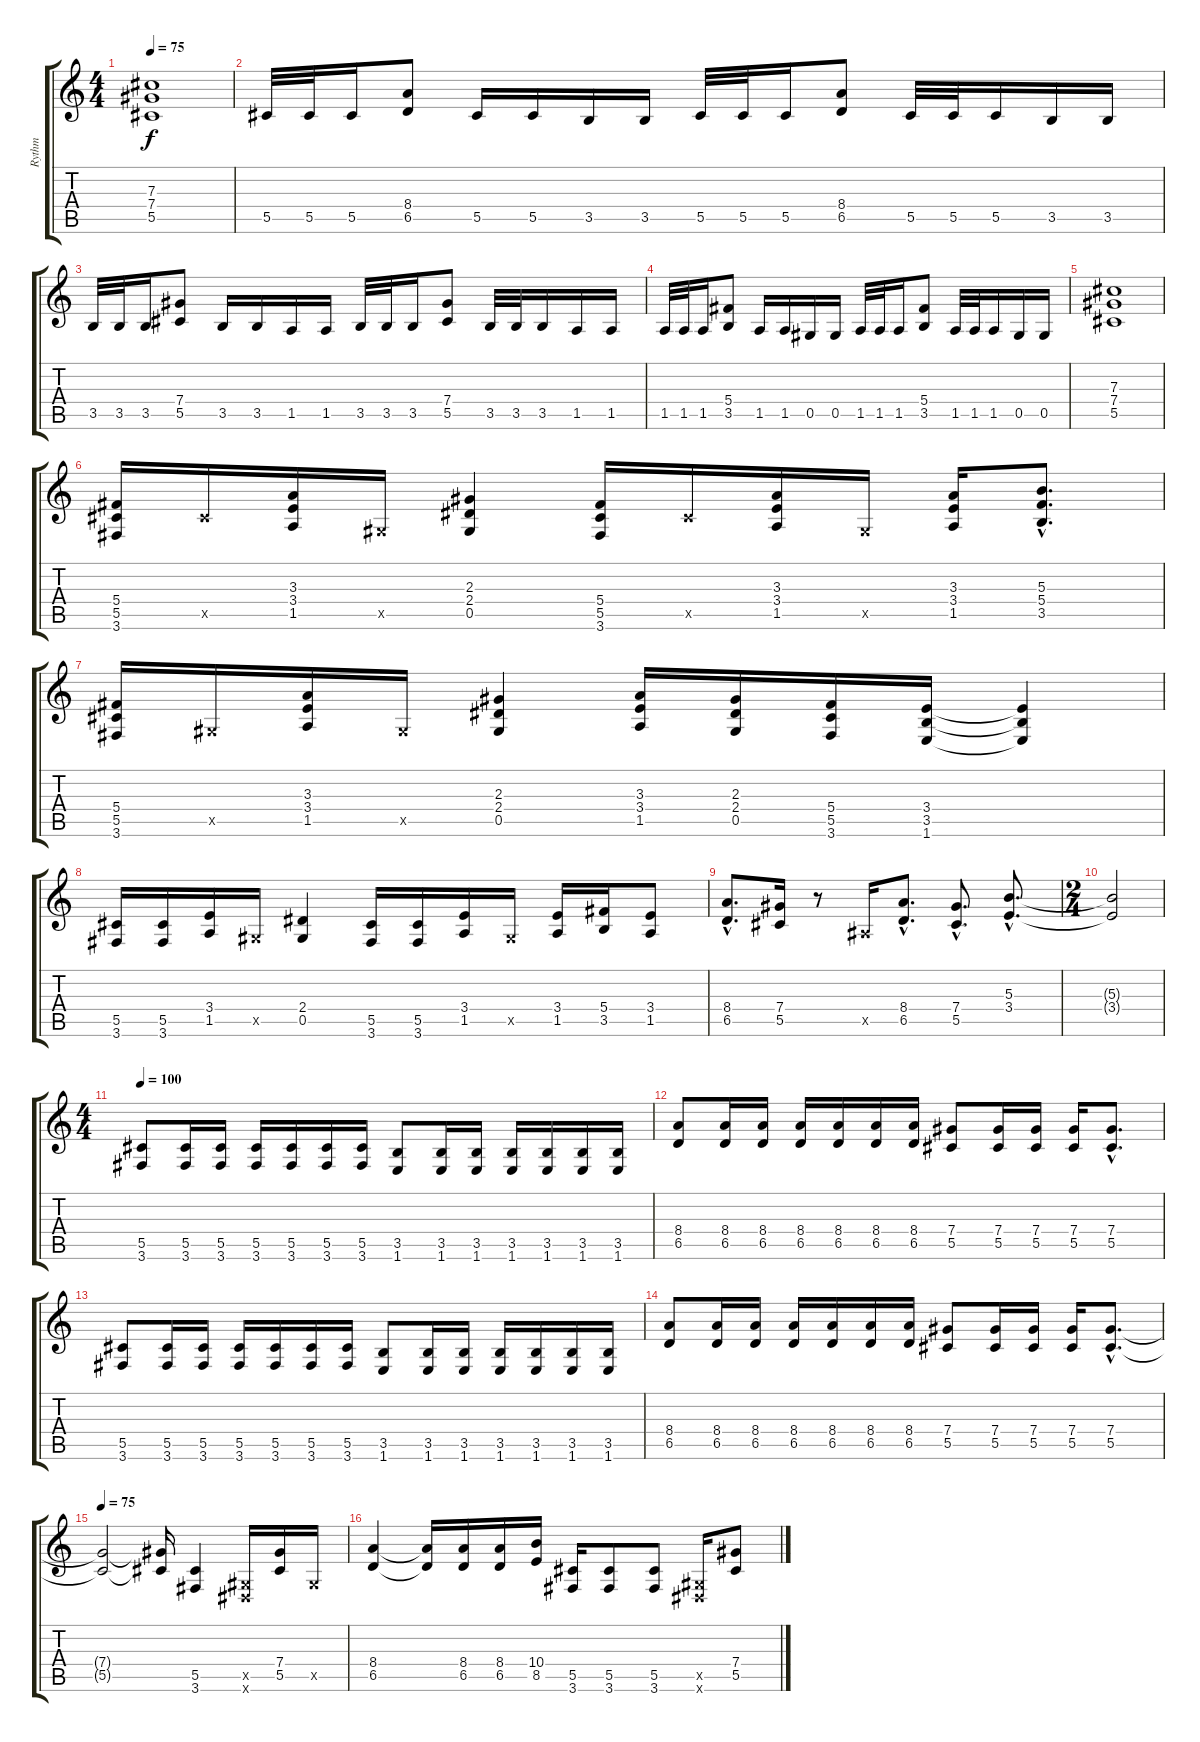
\track ("Rythm" "Rythm") {instrument distortionguitar}
\staff {score tabs}
\tuning (Eb4 Bb3 Gb3 Db3 Ab2 Eb2) {hide}
\ts (4 4)
\tempo 75
\clef g2
\ks c
(7.3 7.4 5.5).1{dy f} |
5.5.32 5.5.32 5.5.16 (8.4 6.5).8 5.5.16 5.5.16 3.5.16 3.5.16 5.5.32 5.5.32 5.5.16 (8.4 6.5).8 5.5.32 5.5.32 5.5.16 3.5.16 3.5.16 |
3.5.32 3.5.32 3.5.16 (7.4 5.5).8 3.5.16 3.5.16 1.5.16 1.5.16 3.5.32 3.5.32 3.5.16 (7.4 5.5).8 3.5.32 3.5.32 3.5.16 1.5.16 1.5.16 |
1.5.32 1.5.32 1.5.16 (5.4 3.5).8 1.5.16 1.5.16 0.5.16 0.5.16 1.5.32 1.5.32 1.5.16 (5.4 3.5).8 1.5.32 1.5.32 1.5.16 0.5.16 0.5.16 |
(7.3 7.4 5.5).1 |
(5.4 5.5 3.6).16 5.5{x}.16 (3.3 3.4 1.5).16 0.5{x}.16 (2.3 2.4 0.5).4 (5.4 5.5 3.6).16 5.5{x}.16 (3.3 3.4 1.5).16 0.5{x}.16 (3.3 3.4 1.5).16 (5.3{hac} 5.4{hac} 3.5{hac}).8{d} |
(5.4 5.5 3.6).16 0.5{x}.16 (3.3 3.4 1.5).16 0.5{x}.16 (2.3 2.4 0.5).4 (3.3 3.4 1.5).16 (2.3 2.4 0.5).16 (5.4 5.5 3.6).16 (3.4 3.5 1.6).16 (3.4{t} 3.5{t} 1.6{t}).4 |
(5.5 3.6).16 (5.5 3.6).16 (3.4 1.5).16 0.5{x}.16 (2.4 0.5).4 (5.5 3.6).16 (5.5 3.6).16 (3.4 1.5).16 0.5{x}.16 (3.4 1.5).16 (5.4 3.5).16 (3.4 1.5).8 |
(8.4{hac} 6.5{hac}).8{d} (7.4 5.5).16 r.8 2.5{x}.16 (8.4{hac} 6.5{hac}).8{d} (7.4{hac} 5.5{hac}).8{d} (5.3{hac} 3.4{hac}).8{d} |
\ts (2 4)
(5.3{t} 3.4{t}).2 |
\ts (4 4)
\tempo 100
(5.5 3.6).8 (5.5 3.6).16 (5.5 3.6).16 (5.5 3.6).16 (5.5 3.6).16 (5.5 3.6).16 (5.5 3.6).16 (3.5 1.6).8 (3.5 1.6).16 (3.5 1.6).16 (3.5 1.6).16 (3.5 1.6).16 (3.5 1.6).16 (3.5 1.6).16 |
(8.4 6.5).8 (8.4 6.5).16 (8.4 6.5).16 (8.4 6.5).16 (8.4 6.5).16 (8.4 6.5).16 (8.4 6.5).16 (7.4 5.5).8 (7.4 5.5).16 (7.4 5.5).16 (7.4 5.5).16 (7.4{hac} 5.5{hac}).8{d} |
(5.5 3.6).8 (5.5 3.6).16 (5.5 3.6).16 (5.5 3.6).16 (5.5 3.6).16 (5.5 3.6).16 (5.5 3.6).16 (3.5 1.6).8 (3.5 1.6).16 (3.5 1.6).16 (3.5 1.6).16 (3.5 1.6).16 (3.5 1.6).16 (3.5 1.6).16 |
(8.4 6.5).8 (8.4 6.5).16 (8.4 6.5).16 (8.4 6.5).16 (8.4 6.5).16 (8.4 6.5).16 (8.4 6.5).16 (7.4 5.5).8 (7.4 5.5).16 (7.4 5.5).16 (7.4 5.5).16 (7.4{hac} 5.5{hac}).8{d} |
\tempo 75
(7.4{t} 5.5{t}).2 (7.4{t} 5.5{t}).16 (5.5 3.6).4 (0.5{x} 0.6{x}).16 (7.4 5.5).16 0.5{x}.16 |
(8.4 6.5).4 (8.4{t} 6.5{t}).16 (8.4 6.5).16 (8.4 6.5).16 (10.4 8.5).16 (5.5 3.6).16 (5.5 3.6).8 (5.5 3.6).8 (0.5{x} 0.6{x}).16 (7.4 5.5).8
